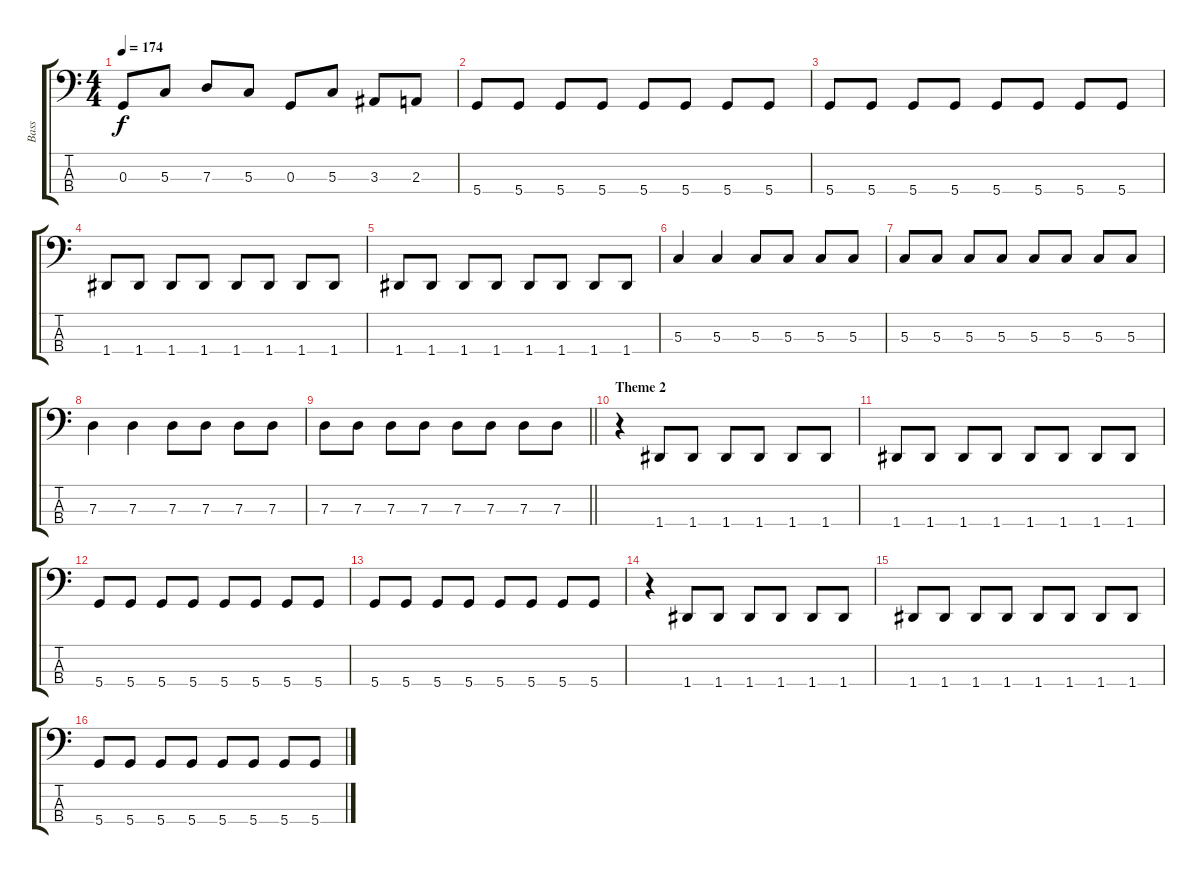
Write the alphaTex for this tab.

\track ("Bass" "Bass") {instrument electricbassfinger}
\staff {score tabs}
\tuning (F2 C2 G1 D1) {hide}
\ts (4 4)
\tempo 174
\clef f4
\ks c
0.3.8{dy f} 5.3.8 7.3.8 5.3.8 0.3.8 5.3.8 3.3.8 2.3.8 |
5.4.8 5.4.8 5.4.8 5.4.8 5.4.8 5.4.8 5.4.8 5.4.8 |
5.4.8 5.4.8 5.4.8 5.4.8 5.4.8 5.4.8 5.4.8 5.4.8 |
1.4.8 1.4.8 1.4.8 1.4.8 1.4.8 1.4.8 1.4.8 1.4.8 |
1.4.8 1.4.8 1.4.8 1.4.8 1.4.8 1.4.8 1.4.8 1.4.8 |
5.3.4 5.3.4 5.3.8 5.3.8 5.3.8 5.3.8 |
5.3.8 5.3.8 5.3.8 5.3.8 5.3.8 5.3.8 5.3.8 5.3.8 |
7.3.4 7.3.4 7.3.8 7.3.8 7.3.8 7.3.8 |
\barLineRight lightlight
7.3.8 7.3.8 7.3.8 7.3.8 7.3.8 7.3.8 7.3.8 7.3.8 |
\section ("" "Theme 2")
r.4 1.4.8 1.4.8 1.4.8 1.4.8 1.4.8 1.4.8 |
1.4.8 1.4.8 1.4.8 1.4.8 1.4.8 1.4.8 1.4.8 1.4.8 |
5.4.8 5.4.8 5.4.8 5.4.8 5.4.8 5.4.8 5.4.8 5.4.8 |
5.4.8 5.4.8 5.4.8 5.4.8 5.4.8 5.4.8 5.4.8 5.4.8 |
r.4 1.4.8 1.4.8 1.4.8 1.4.8 1.4.8 1.4.8 |
1.4.8 1.4.8 1.4.8 1.4.8 1.4.8 1.4.8 1.4.8 1.4.8 |
5.4.8 5.4.8 5.4.8 5.4.8 5.4.8 5.4.8 5.4.8 5.4.8
